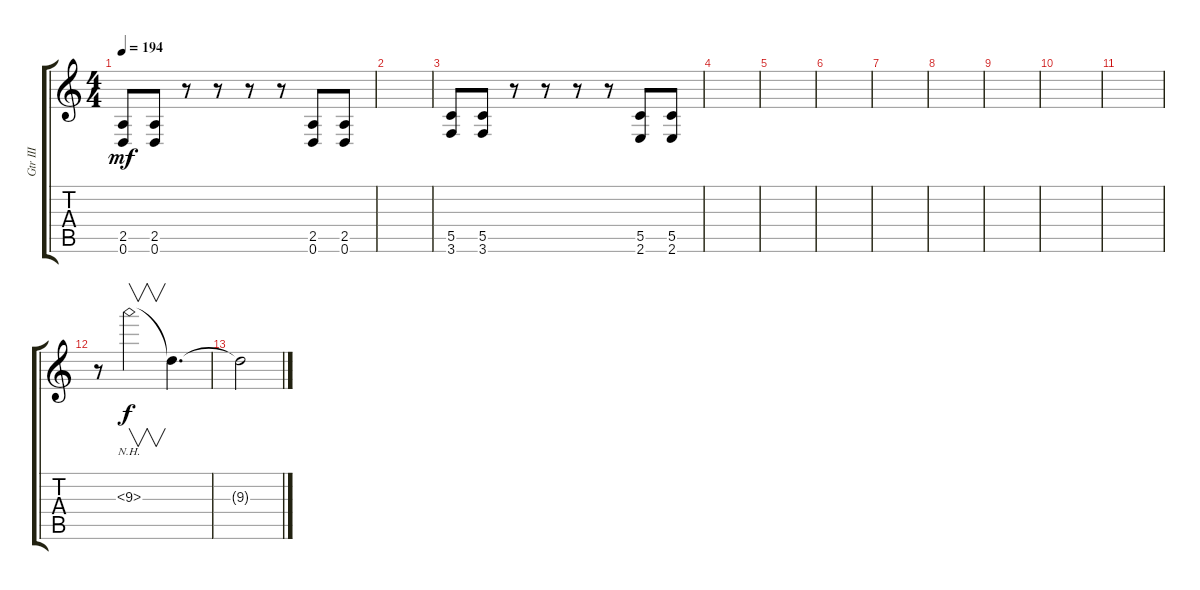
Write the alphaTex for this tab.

\track ("Gtr III" "Gtr III") {instrument overdrivenguitar}
\staff {score tabs}
\tuning (D4 A3 F3 C3 G2 D2) {hide}
\ts (4 4)
\tempo 194
\clef g2
\ks c
(2.5 0.6).8{dy mf} (2.5 0.6).8 r.8 r.8 r.8 r.8 (2.5 0.6).8 (2.5 0.6).8 |
|
(5.5 3.6).8 (5.5 3.6).8 r.8 r.8 r.8 r.8 (5.5 2.6).8 (5.5 2.6).8 |
|
|
|
|
|
|
|
|
r.8 9.3{nh}.2{v dy f volume 12 balance 13} 9.3{t}.4{d} |
9.3{t}.2
